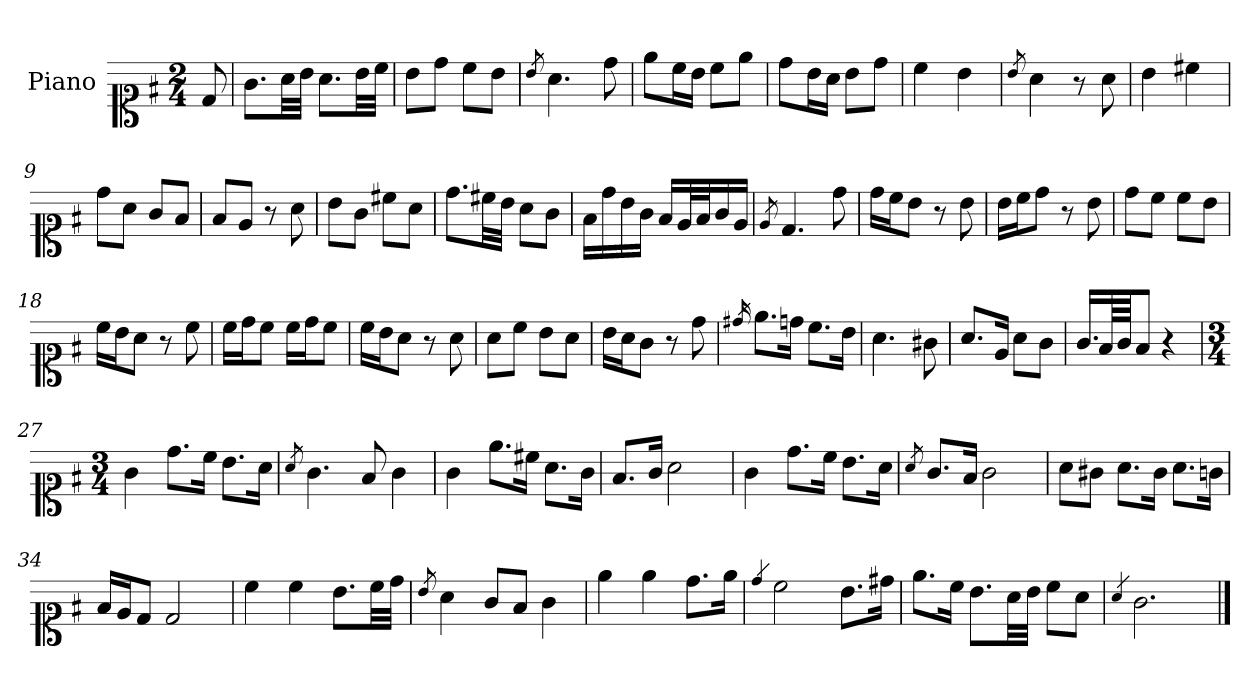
**kern
*part1
*staff1
*I"Piano
*I'Pno.
*clefC1
*k[f#]
*M2/4
=
8d/
=1
8.g\L
32a\LL
32b\JJJ
8.a\L
32b\LL
32cc\JJJ
=2
8b\L
8dd\J
8cc\L
8b\J
=3
8qb/
4.a\
8dd\
=4
8ee\L
16cc\L
16b\JJ
8cc\L
8ee\J
=5
8dd\L
16b\L
16a\JJ
8b\L
8dd\J
=6
4cc\
4b\
=7
8qb/
4a\
8r
8a\
=8
4b\
4cc#X\
!!LO:LB:g=z
=9
8dd\L
8a\J
8g/L
8f#/J
=10
8f#/L
8e/J
8r
8a\
=11
8b\L
8g\J
8cc#X\L
8a\J
=12
8.dd\L
32cc#X\LL
32b\JJJ
8a\L
8g\J
=13
16f#\LL
16dd\
16b\
16g\JJ
16f#/LL
32e/L
32f#/J
16g/
16e/JJ
=14
8qe/
4.d/
8dd\
=15
16dd\LL
16cc\J
8b\J
8r
8b\
!!LO:LB:g=z
=16
16b\LL
16cc\J
8dd\J
8r
8b\
=17
8dd\L
8cc\J
8cc\L
8b\J
=18
16cc\LL
16b\J
8a\J
8r
8cc\
=19
16cc\LL
16dd\J
8cc\J
16cc\LL
16dd\J
8cc\J
=20
16cc\LL
16b\J
8a\J
8r
8a\
=21
8a\L
8cc\J
8b\L
8a\J
=22
16b\LL
16a\J
8g\J
8r
8dd\
!!LO:LB:g=z
=23
16qdd#X/
8.ee\L
16ddn\Jk
8.cc\L
16b\Jk
=24
4.a\
8g#X\
=25
8.a/L
16e/Jk
8a\L
8g\J
=26
16.g/LL
64f#/LL
64g/JJJ
8f#/J
4r
=27
*M3/4
4g\
8.dd\L
16cc\Jk
8.b\L
16a\Jk
=28
8qa/
4.g\
8f#/
4g\
=29
4g\
8.ee\L
16cc#X\Jk
8.a\L
16g\Jk
!!LO:LB:g=z
=30
8.f#/L
16g/Jk
2a\
=31
4g\
8.dd\L
16cc\Jk
8.b\L
16a\Jk
=32
8qa/
8.g/L
16f#/Jk
2g\
=33
8a\L
8g#X\J
8.a\L
16g#\Jk
8.a\L
16gn\Jk
=34
16f#/LL
16e/J
8d/J
2d/
=35
4cc\
4cc\
8.b\L
32cc\LL
32dd\JJJ
=36
8qb/
4a\
8g/L
8f#/J
4g\
!!LO:LB:g=z
=37
4ee\
4ee\
8.dd\L
16ee\Jk
=38
4qdd/
2cc\
8.b\L
16dd#X\Jk
=39
8.ee\L
16cc\Jk
8.b\L
32a\LL
32b\JJJ
8cc\L
8a\J
=40
4qa/
2.g\
==
*-
